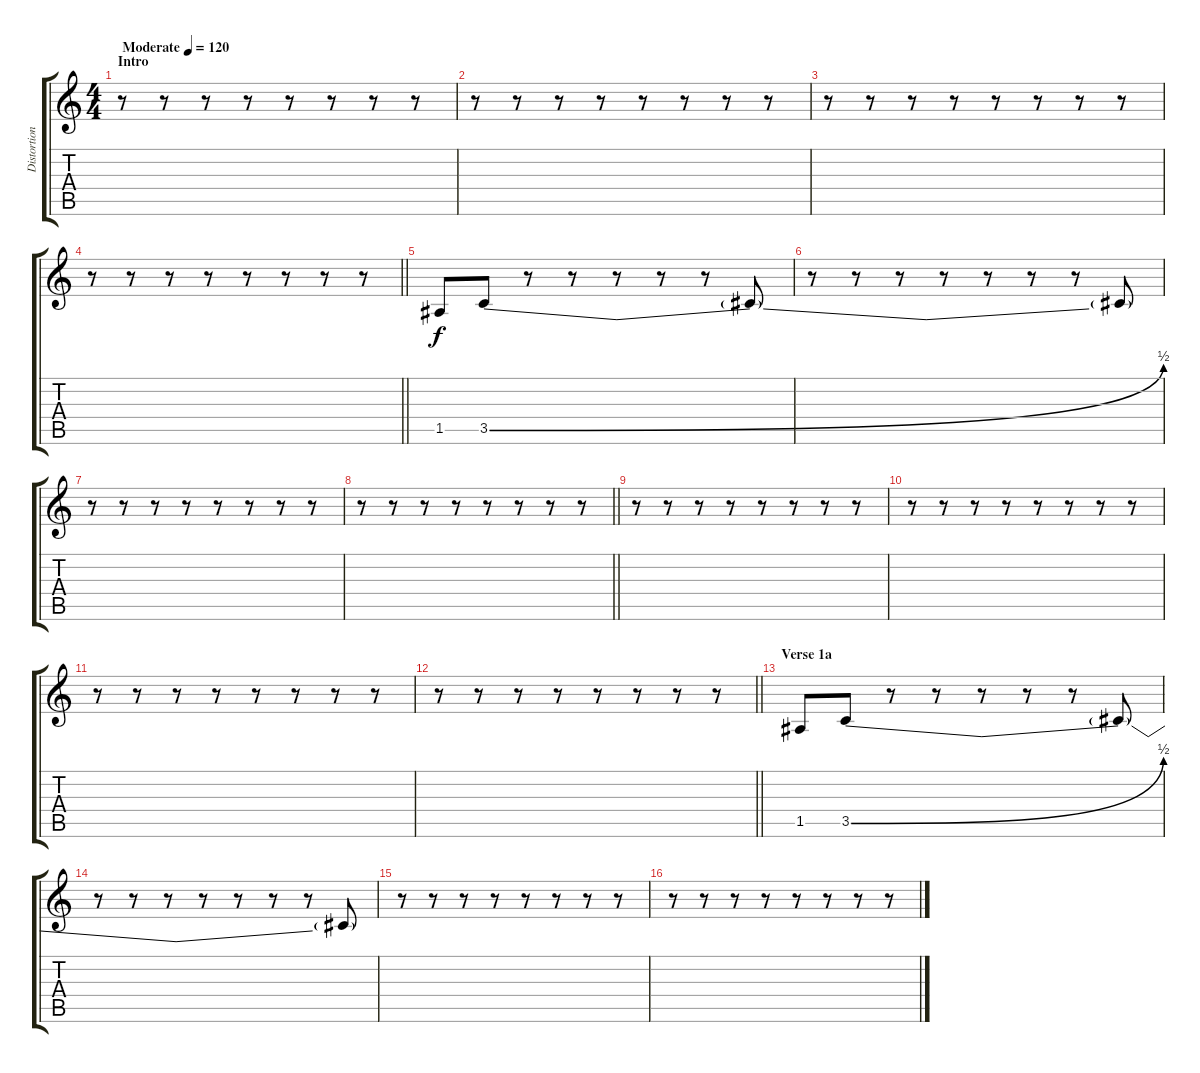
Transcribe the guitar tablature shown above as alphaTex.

\track ("Distortion Lead" "Distortion") {instrument distortionguitar}
\staff {score tabs}
\tuning (E4 B3 G3 D3 A2 D2) {hide}
\ts (4 4)
\section ("" "Intro")
\tempo (120 "Moderate")
\clef g2
\ks c
r.8{dy f instrument distortionguitar} r.8 r.8 r.8 r.8 r.8 r.8 r.8 |
r.8 r.8 r.8 r.8 r.8 r.8 r.8 r.8 |
r.8 r.8 r.8 r.8 r.8 r.8 r.8 r.8 |
\barLineRight lightlight
r.8 r.8 r.8 r.8 r.8 r.8 r.8 r.8 |
1.5.8 3.5{be (bend 0 0 60 2)}.8 r.8 r.8 r.8 r.8 r.8 3.5{t}.8 |
r.8 r.8 r.8 r.8 r.8 r.8 r.8 3.5{t}.8 |
r.8 r.8 r.8 r.8 r.8 r.8 r.8 r.8 |
\barLineRight lightlight
r.8 r.8 r.8 r.8 r.8 r.8 r.8 r.8 |
r.8 r.8 r.8 r.8 r.8 r.8 r.8 r.8 |
r.8 r.8 r.8 r.8 r.8 r.8 r.8 r.8 |
r.8 r.8 r.8 r.8 r.8 r.8 r.8 r.8 |
\barLineRight lightlight
r.8 r.8 r.8 r.8 r.8 r.8 r.8 r.8 |
\section ("" "Verse 1a")
1.5.8 3.5{be (bend 0 0 60 2)}.8 r.8 r.8 r.8 r.8 r.8 3.5{t}.8 |
r.8 r.8 r.8 r.8 r.8 r.8 r.8 3.5{t}.8 |
r.8 r.8 r.8 r.8 r.8 r.8 r.8 r.8 |
r.8 r.8 r.8 r.8 r.8 r.8 r.8 r.8
